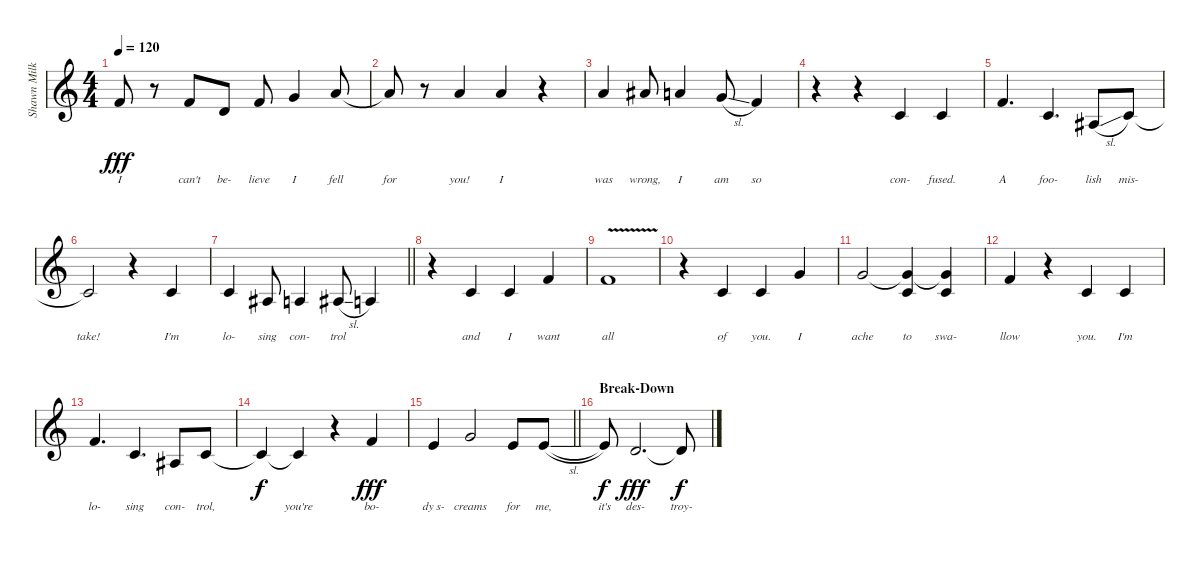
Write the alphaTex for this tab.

\track ("Shawn Milke [Vocals]" "Shawn Milk") {instrument clarinet}
\staff {score}
\tuning (E4 B3 G3 D3 A2 E2) {hide}
\ts (4 4)
\tempo 120
\clef g2
\ks c
1.1{t}.8{lyrics (0 "I") lyrics (1 "") lyrics (2 "") lyrics (3 "") lyrics (4 "") dy fff} r.8 1.1.8{lyrics (0 "can't") lyrics (1 "") lyrics (2 "") lyrics (3 "") lyrics (4 "")} 3.2.8{lyrics (0 "be-") lyrics (1 "") lyrics (2 "") lyrics (3 "") lyrics (4 "")} 1.1.8{lyrics (0 "lieve") lyrics (1 "") lyrics (2 "") lyrics (3 "") lyrics (4 "")} 3.1.4{lyrics (0 "I") lyrics (1 "") lyrics (2 "") lyrics (3 "") lyrics (4 "")} 5.1.8{lyrics (0 "fell") lyrics (1 "") lyrics (2 "") lyrics (3 "") lyrics (4 "")} |
5.1{t}.8{lyrics (0 "for") lyrics (1 "") lyrics (2 "") lyrics (3 "") lyrics (4 "")} r.8 5.1.4{lyrics (0 "you!") lyrics (1 "") lyrics (2 "") lyrics (3 "") lyrics (4 "")} 5.1.4{lyrics (0 "I") lyrics (1 "") lyrics (2 "") lyrics (3 "") lyrics (4 "")} r.4 |
5.1.4{lyrics (0 "was") lyrics (1 "") lyrics (2 "") lyrics (3 "") lyrics (4 "")} 6.1.8{lyrics (0 "wrong,") lyrics (1 "") lyrics (2 "") lyrics (3 "") lyrics (4 "")} 5.1.4{lyrics (0 "I") lyrics (1 "") lyrics (2 "") lyrics (3 "") lyrics (4 "")} 3.1{sl}.8{lyrics (0 "am") lyrics (1 "") lyrics (2 "") lyrics (3 "") lyrics (4 "")} 1.1.4{lyrics (0 "so") lyrics (1 "") lyrics (2 "") lyrics (3 "") lyrics (4 "")} |
r.4 r.4 1.2.4{lyrics (0 "con-") lyrics (1 "") lyrics (2 "") lyrics (3 "") lyrics (4 "")} 1.2.4{lyrics (0 "fused.") lyrics (1 "") lyrics (2 "") lyrics (3 "") lyrics (4 "")} |
1.1.4{d lyrics (0 "A") lyrics (1 "") lyrics (2 "") lyrics (3 "") lyrics (4 "")} 1.2.4{d lyrics (0 "foo-") lyrics (1 "") lyrics (2 "") lyrics (3 "") lyrics (4 "")} 3.3{sl}.8{lyrics (0 "lish") lyrics (1 "") lyrics (2 "") lyrics (3 "") lyrics (4 "")} 5.3.8{lyrics (0 "mis-") lyrics (1 "") lyrics (2 "") lyrics (3 "") lyrics (4 "")} |
5.3{t}.2{lyrics (0 "take!") lyrics (1 "") lyrics (2 "") lyrics (3 "") lyrics (4 "")} r.4 1.2.4{lyrics (0 "I'm") lyrics (1 "") lyrics (2 "") lyrics (3 "") lyrics (4 "")} |
\barLineRight lightlight
1.2.4{lyrics (0 "lo-") lyrics (1 "") lyrics (2 "") lyrics (3 "") lyrics (4 "")} 3.3.8{lyrics (0 "sing") lyrics (1 "") lyrics (2 "") lyrics (3 "") lyrics (4 "")} 2.3.4{lyrics (0 "con-") lyrics (1 "") lyrics (2 "") lyrics (3 "") lyrics (4 "")} 3.3{sl}.8{lyrics (0 "trol") lyrics (1 "") lyrics (2 "") lyrics (3 "") lyrics (4 "")} 2.3.4{lyrics (0 "") lyrics (1 "") lyrics (2 "") lyrics (3 "") lyrics (4 "")} |
r.4 1.2.4{lyrics (0 "and") lyrics (1 "") lyrics (2 "") lyrics (3 "") lyrics (4 "")} 1.2.4{lyrics (0 "I") lyrics (1 "") lyrics (2 "") lyrics (3 "") lyrics (4 "")} 1.1.4{lyrics (0 "want") lyrics (1 "") lyrics (2 "") lyrics (3 "") lyrics (4 "")} |
1.1{v}.1{lyrics (0 "all") lyrics (1 "") lyrics (2 "") lyrics (3 "") lyrics (4 "")} |
r.4 1.2.4{lyrics (0 "of") lyrics (1 "") lyrics (2 "") lyrics (3 "") lyrics (4 "")} 1.2.4{lyrics (0 "you.") lyrics (1 "") lyrics (2 "") lyrics (3 "") lyrics (4 "")} 3.1.4{lyrics (0 "I") lyrics (1 "") lyrics (2 "") lyrics (3 "") lyrics (4 "")} |
3.1.2{lyrics (0 "ache") lyrics (1 "") lyrics (2 "") lyrics (3 "") lyrics (4 "")} (3.1{t} 1.2).4{lyrics (0 "to") lyrics (1 "") lyrics (2 "") lyrics (3 "") lyrics (4 "")} (3.1{t} 1.2).4{lyrics (0 "swa-") lyrics (1 "") lyrics (2 "") lyrics (3 "") lyrics (4 "")} |
1.1.4{lyrics (0 "llow") lyrics (1 "") lyrics (2 "") lyrics (3 "") lyrics (4 "")} r.4 1.2.4{lyrics (0 "you.") lyrics (1 "") lyrics (2 "") lyrics (3 "") lyrics (4 "")} 1.2.4{lyrics (0 "I'm") lyrics (1 "") lyrics (2 "") lyrics (3 "") lyrics (4 "")} |
1.1.4{d lyrics (0 "lo-") lyrics (1 "") lyrics (2 "") lyrics (3 "") lyrics (4 "")} 1.2.4{d lyrics (0 "sing") lyrics (1 "") lyrics (2 "") lyrics (3 "") lyrics (4 "")} 3.3.8{lyrics (0 "con-") lyrics (1 "") lyrics (2 "") lyrics (3 "") lyrics (4 "")} 1.2.8{lyrics (0 "trol,") lyrics (1 "") lyrics (2 "") lyrics (3 "") lyrics (4 "")} |
1.2{t}.4{lyrics (0 "") lyrics (1 "") lyrics (2 "") lyrics (3 "") lyrics (4 "") dy f} 1.2{t}.4{lyrics (0 "you're") lyrics (1 "") lyrics (2 "") lyrics (3 "") lyrics (4 "")} r.4 1.1.4{lyrics (0 "bo-") lyrics (1 "") lyrics (2 "") lyrics (3 "") lyrics (4 "") dy fff} |
\barLineRight lightlight
0.1.4{lyrics (0 "dy s-") lyrics (1 "") lyrics (2 "") lyrics (3 "") lyrics (4 "")} 3.1.2{lyrics (0 "creams") lyrics (1 "") lyrics (2 "") lyrics (3 "") lyrics (4 "")} 0.1.8{lyrics (0 "for") lyrics (1 "") lyrics (2 "") lyrics (3 "") lyrics (4 "")} 5.2{sl}.8{lyrics (0 "me,") lyrics (1 "") lyrics (2 "") lyrics (3 "") lyrics (4 "")} |
\section ("" "Break-Down")
5.2{t}.8{lyrics (0 "it's") lyrics (1 "") lyrics (2 "") lyrics (3 "") lyrics (4 "") dy f} 3.2.2{d lyrics (0 "des-") lyrics (1 "") lyrics (2 "") lyrics (3 "") lyrics (4 "") dy fff} 3.2{t}.8{lyrics (0 "troy-") lyrics (1 "") lyrics (2 "") lyrics (3 "") lyrics (4 "") dy f}
